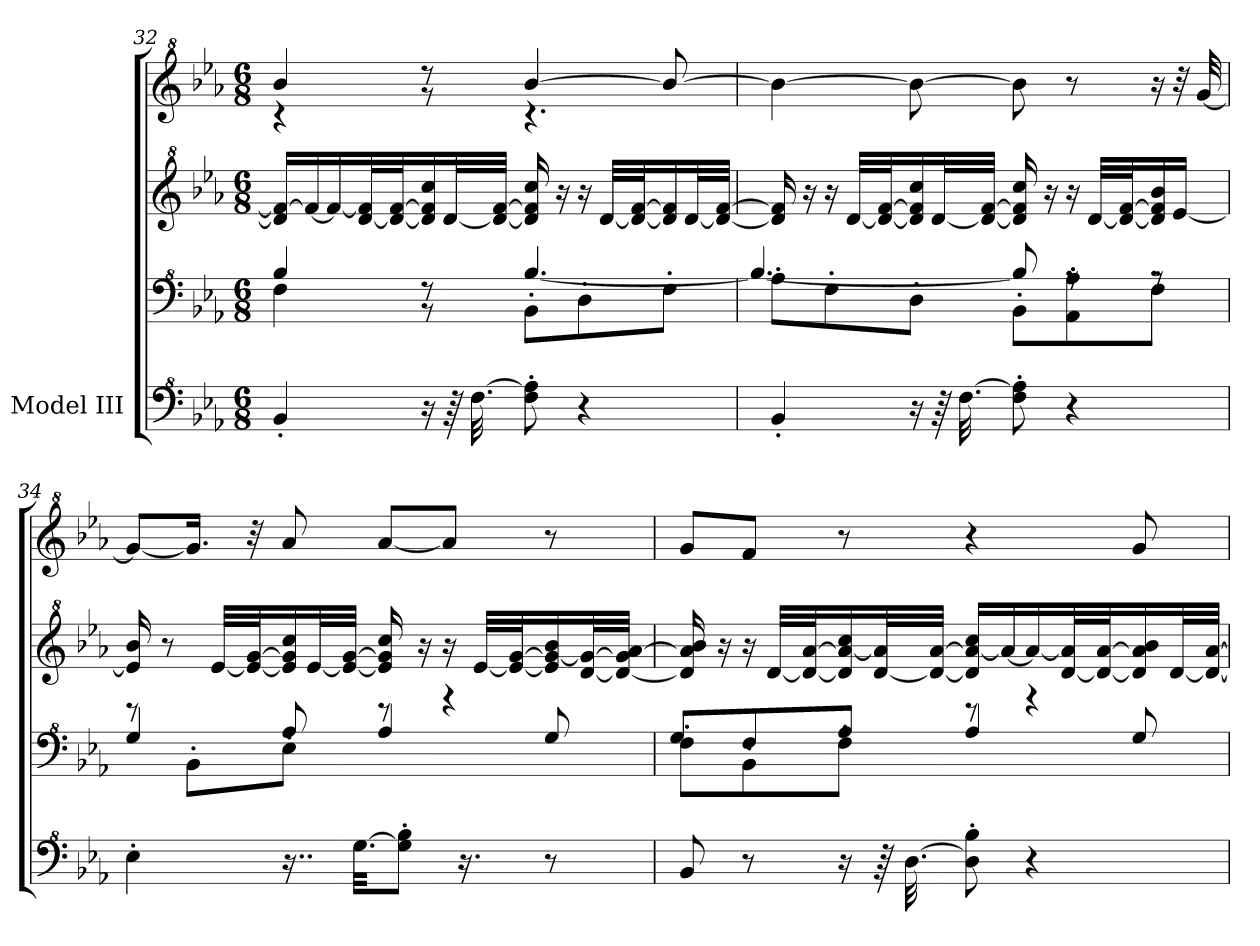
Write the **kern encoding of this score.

**kern	**kern	**kern	**kern
*part1	*part1	*part1	*part1
*staff4	*staff3	*staff2	*staff1
*I"Model III	*	*	*
!!LO:PB:g=z
*clefF^4	*clefF^4	*clefG^2	*clefG^2
*k[b-e-a-]	*k[b-e-a-]	*k[b-e-a-]	*k[b-e-a-]
*M6/8	*M6/8	*M6/8	*M6/8
=32	=32	=32	=32
*	*^	*	*^
4B-'/	4f\	4b-/	16dd/] 16ff/_LL	4bb-/	4r
.	.	.	16ff/_	.	.
.	.	.	16ff/_	.	.
.	.	.	[32dd/ 32ff/]L	.	.
.	.	.	32dd/_ [32ff/J	.	.
16r	8r	8r	16dd/] 16ff/] 16ccc/	8r	8r
64r	.	.	[32dd/L	.	.
[32.f\	.	.	.	.	.
.	.	.	32dd/_ [32ff/JJJ	.	.
*	*	*	*	*MM83	*
8f\]' 8a-\'	8B-'\L	[4.b-/	16dd/] 16ff/] 16ccc/	[4bb-/	4.r
.	.	.	16r	.	.
4r	8d'\	.	16r	.	.
.	.	.	[32dd/LLL	.	.
.	.	.	32dd/_ [32ff/J	.	.
*	*	*	*	*MM81	*
.	8f'\J	.	16dd/] 16ff/]	8bb-/_	.
.	.	.	[32dd/L	.	.
.	.	.	32dd/_ [32ff/JJJ	.	.
*	*	*	*	*v	*v
=33	=33	=33	=33	=33
4B-'/	8a-'\L	4.b-/_	16dd/] 16ff/]	4bb-\_
.	.	.	16r	.
.	8f'\	.	16r	.
.	.	.	[32dd/LLL	.
.	.	.	32dd/_ [32ff/J	.
*	*	*	*	*MM80
16r	8d'\J	.	16dd/] 16ff/] 16ccc/	8bb-\_
64r	.	.	[32dd/L	.
[32.f\	.	.	.	.
.	.	.	32dd/_ [32ff/JJJ	.
*	*	*	*	*MM77
8f\]' 8a-\'	8B-'\L	8b-/]	16dd/] 16ff/] 16ccc/	8bb-\]
.	.	.	16r	.
*	*	*	*	*MM72
4r	8A-\' 8a-\'	8ra	16r	8r
.	.	.	[32dd/LLL	.
.	.	.	32dd/_ [32ff/J	.
*	*	*	*	*MM54
.	8f'\J	8ra	16dd/] 16ff/] 16bb-/	16r
*	*	*	*	*MM81
.	.	.	[16ee-/JJ	32r
.	.	.	.	[32gg/
!!LO:LB:g=z
=34	=34	=34	=34	=34
4e-'\	8r	4g/	16ee-/] 16bb-/	8gg/L_
.	.	.	8r	.
*	*	*	*	*MM87
.	8B-'\L	.	.	16.gg/Jk]
.	.	.	[32ee-/LLL	.
.	.	.	32ee-/_ [32gg/J	32r
16..r	8e-'\J	8a-/	16ee-/] 16gg/] 16ccc/	8aa-/
.	.	.	[32ee-/L	.
.	.	.	32ee-/_ [32gg/JJJ	.
[32.g\KKL	.	.	.	.
.	8r	4a-/	16ee-/] 16gg/] 16ccc/	[8aa-/L
8g\]' 8b-\'J	.	.	.	.
.	.	.	16r	.
*	*	*	*	*MM90
.	4r	.	16r	8aa-/J]
16.r	.	.	.	.
.	.	.	[32ee-/LLL	.
.	.	.	32ee-/_ [32gg/J	.
8r	.	8g/	16ee-/] 16gg/_ 16bb-/	8r
.	.	.	[32dd/ 32gg/_L	.
.	.	.	32dd/_ 32gg/] [32aa-/JJJ	.
=35	=35	=35	=35	=35
8B-/	8f'\L	8g/L	16dd/] 16aa-/] 16bb-/	8gg/L
.	.	.	16r	.
8r	8B-'\	8f/	16r	8ff/J
.	.	.	[32dd/LLL	.
.	.	.	32dd/_ [32aa-/J	.
16r	8f'\J	8a-/J	16dd/] 16aa-/_ 16ccc/	8r
64r	.	.	[32dd/ 32aa-/]L	.
[32.d\	.	.	.	.
.	.	.	32dd/_ [32aa-/JJJ	.
8d\]' 8b-\'	8r	4a-/	16dd/] 16aa-/_ 16ccc/LL	4r
.	.	.	16aa-/_	.
4r	4r	.	16aa-/_	.
.	.	.	[32dd/ 32aa-/]L	.
.	.	.	32dd/_ [32aa-/J	.
.	.	8g/	16dd/] 16aa-/] 16bb-/	8gg/
.	.	.	[32dd/L	.
.	.	.	32dd/_ [32aa-/JJJ	.
*	*v	*v	*	*
=	=	=	=
*-	*-	*-	*-
